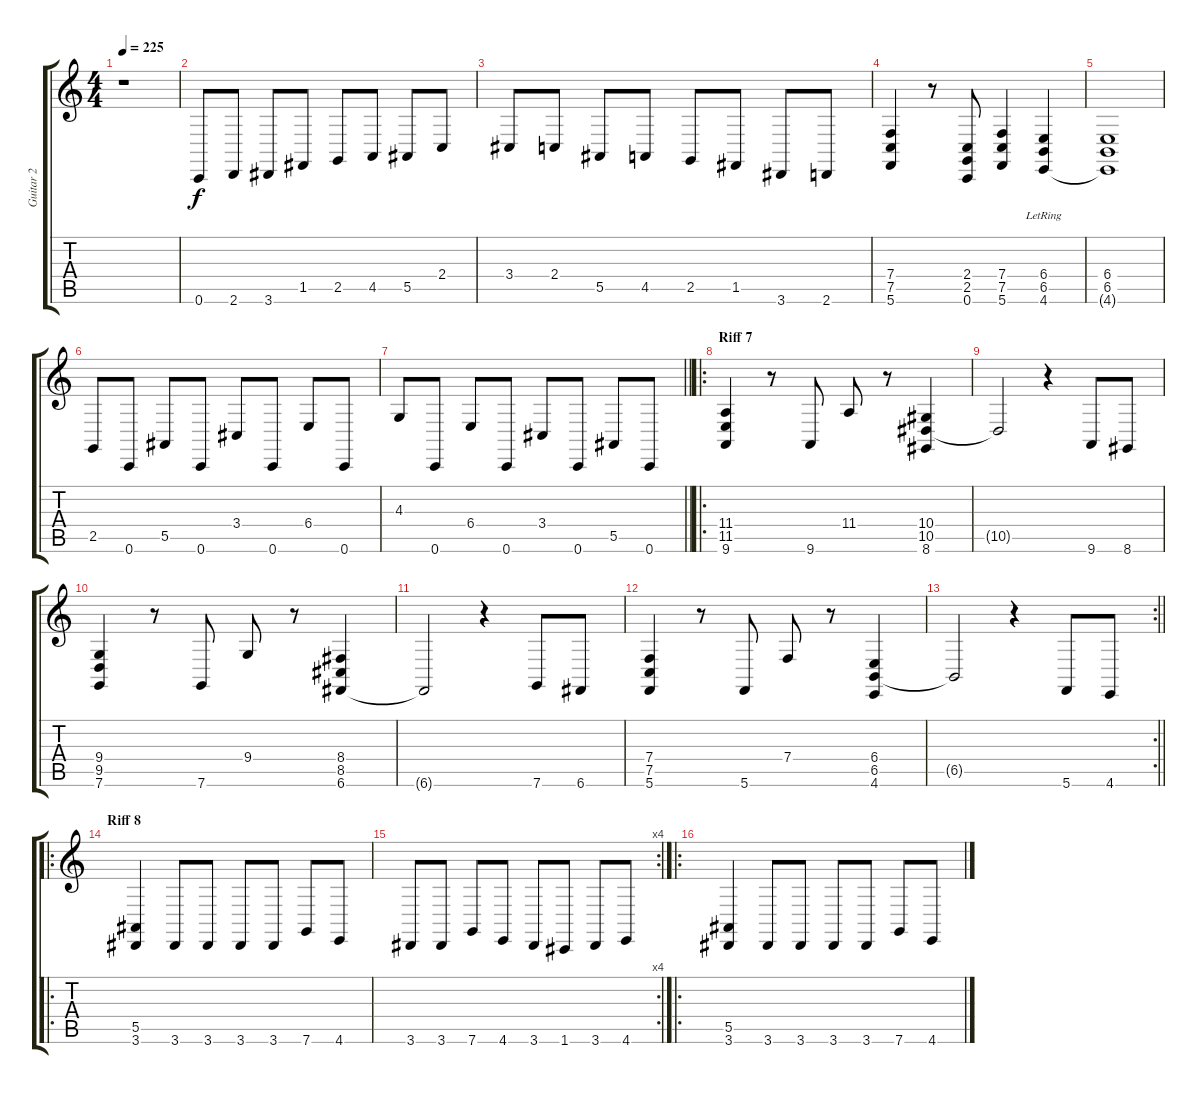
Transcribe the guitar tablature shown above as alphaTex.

\track ("Guitar 2" "Guitar 2") {instrument electricgrandpiano}
\staff {score tabs}
\tuning (C4 G3 Eb3 Bb2 F2 C2) {hide}
\ts (4 4)
\tempo 225
\clef g2
\ks c
r.1{dy f} |
0.6.8 2.6.8 3.6.8 1.5.8 2.5.8 4.5.8 5.5.8 2.4.8 |
3.4.8 2.4.8 5.5.8 4.5.8 2.5.8 1.5.8 3.6.8 2.6.8 |
(7.4 7.5 5.6).4 r.8 (2.4 2.5 0.6).8 (7.4 7.5 5.6).4 (6.4 6.5 4.6{lr}).4 |
(6.4 6.5 4.6{t}).1 |
2.5.8 0.6.8 5.5.8 0.6.8 3.4.8 0.6.8 6.4.8 0.6.8 |
\barLineRight lightlight
4.3.8 0.6.8 6.4.8 0.6.8 3.4.8 0.6.8 5.5.8 0.6.8 |
\ro
\section ("" "Riff 7")
(11.4 11.5 9.6).4 r.8 9.6.8 11.4.8 r.8 (10.4 10.5 8.6).4 |
10.5{t}.2 r.4 9.6.8 8.6.8 |
(9.4 9.5 7.6).4 r.8 7.6.8 9.4.8 r.8 (8.4 8.5 6.6).4 |
6.6{t}.2 r.4 7.6.8 6.6.8 |
(7.4 7.5 5.6).4 r.8 5.6.8 7.4.8 r.8 (6.4 6.5 4.6).4 |
\rc 2
\barLineRight lightlight
6.5{t}.2 r.4 5.6.8 4.6.8 |
\ro
\section ("" "Riff 8")
(5.5 3.6).4 3.6.8 3.6.8 3.6.8 3.6.8 7.6.8 4.6.8 |
\rc 4
3.6.8 3.6.8 7.6.8 4.6.8 3.6.8 1.6.8 3.6.8 4.6.8 |
\ro
(5.5 3.6).4 3.6.8 3.6.8 3.6.8 3.6.8 7.6.8 4.6.8
